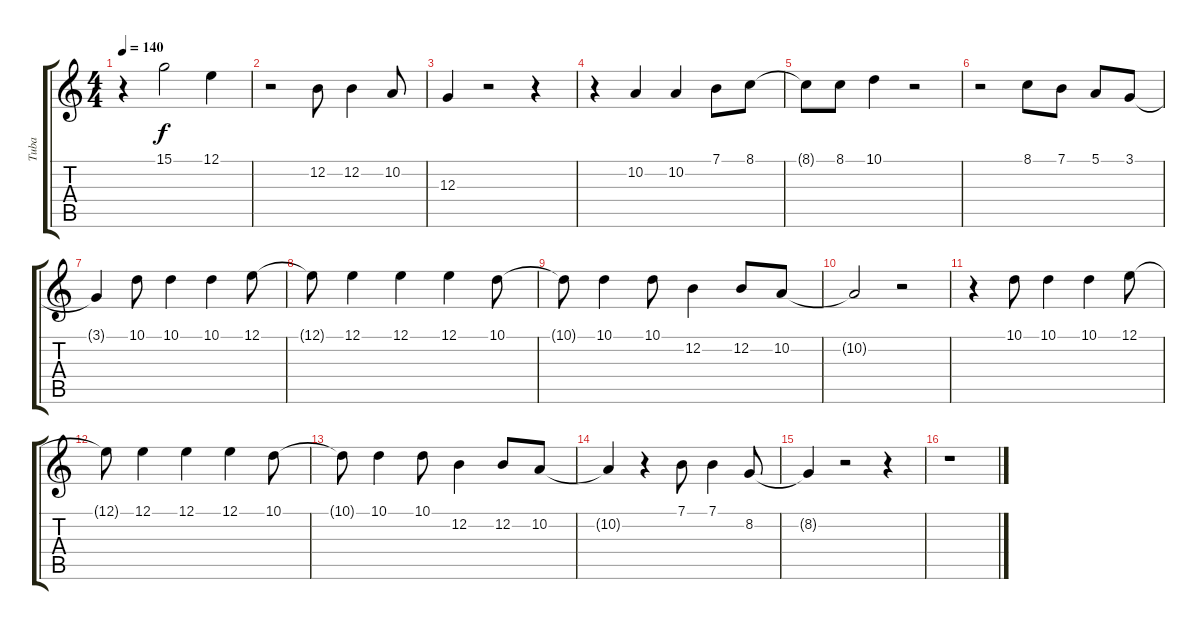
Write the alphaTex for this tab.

\track ("Tuba" "Tuba") {instrument tuba}
\staff {score tabs}
\tuning (E4 B3 G3 D3 A2 E2) {hide}
\ts (4 4)
\tempo 140
\clef g2
\ks c
r.4{dy f} 15.1.2 12.1.4 |
r.2 12.2.8 12.2.4 10.2.8 |
12.3.4 r.2 r.4 |
r.4 10.2.4 10.2.4 7.1.8 8.1.8 |
8.1{t}.8 8.1.8 10.1.4 r.2 |
r.2 8.1.8 7.1.8 5.1.8 3.1.8 |
3.1{t}.4 10.1.8 10.1.4 10.1.4 12.1.8 |
12.1{t}.8 12.1.4 12.1.4 12.1.4 10.1.8 |
10.1{t}.8 10.1.4 10.1.8 12.2.4 12.2.8 10.2.8 |
10.2{t}.2 r.2 |
r.4 10.1.8 10.1.4 10.1.4 12.1.8 |
12.1{t}.8 12.1.4 12.1.4 12.1.4 10.1.8 |
10.1{t}.8 10.1.4 10.1.8 12.2.4 12.2.8 10.2.8 |
10.2{t}.4 r.4 7.1.8 7.1.4 8.2.8 |
8.2{t}.4 r.2 r.4 |
r.1
